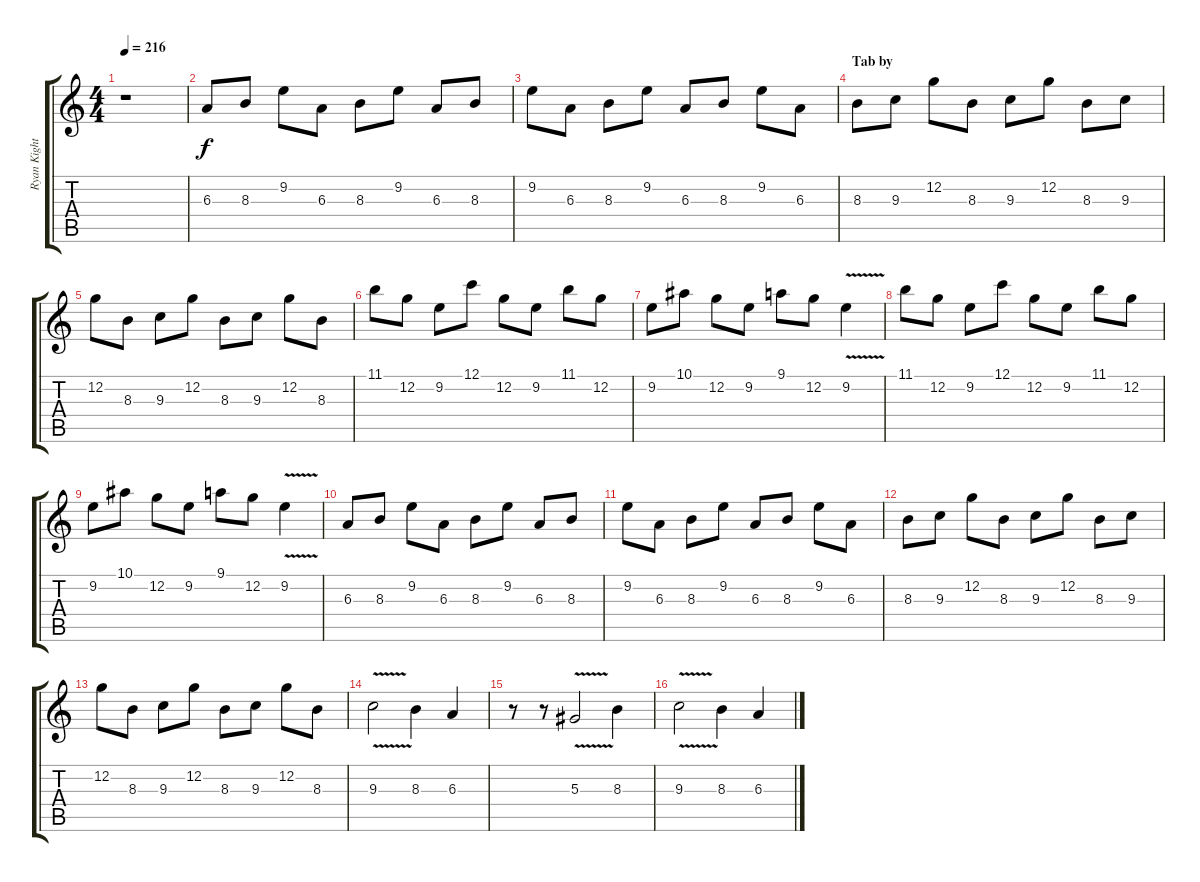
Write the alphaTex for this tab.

\track ("Ryan Kight (Lead)" "Ryan Kight") {instrument distortionguitar}
\staff {score tabs}
\tuning (C4 G3 Eb3 Bb2 F2 C2) {hide}
\ts (4 4)
\tempo 216
\clef g2
\ks c
r.1{dy f} |
6.3.8 8.3.8 9.2.8 6.3.8 8.3.8 9.2.8 6.3.8 8.3.8 |
9.2.8 6.3.8 8.3.8 9.2.8 6.3.8 8.3.8 9.2.8 6.3.8 |
\section ("" "Tab by")
8.3.8 9.3.8 12.2.8 8.3.8 9.3.8 12.2.8 8.3.8 9.3.8 |
12.2.8 8.3.8 9.3.8 12.2.8 8.3.8 9.3.8 12.2.8 8.3.8 |
11.1.8 12.2.8 9.2.8 12.1.8 12.2.8 9.2.8 11.1.8 12.2.8 |
9.2.8 10.1.8 12.2.8 9.2.8 9.1.8 12.2.8 9.2{v}.4 |
11.1.8 12.2.8 9.2.8 12.1.8 12.2.8 9.2.8 11.1.8 12.2.8 |
9.2.8 10.1.8 12.2.8 9.2.8 9.1.8 12.2.8 9.2{v}.4 |
6.3.8 8.3.8 9.2.8 6.3.8 8.3.8 9.2.8 6.3.8 8.3.8 |
9.2.8 6.3.8 8.3.8 9.2.8 6.3.8 8.3.8 9.2.8 6.3.8 |
8.3.8 9.3.8 12.2.8 8.3.8 9.3.8 12.2.8 8.3.8 9.3.8 |
12.2.8 8.3.8 9.3.8 12.2.8 8.3.8 9.3.8 12.2.8 8.3.8 |
9.3{v}.2 8.3.4 6.3.4 |
r.8 r.8 5.3{v}.2 8.3.4 |
9.3{v}.2 8.3.4 6.3.4
